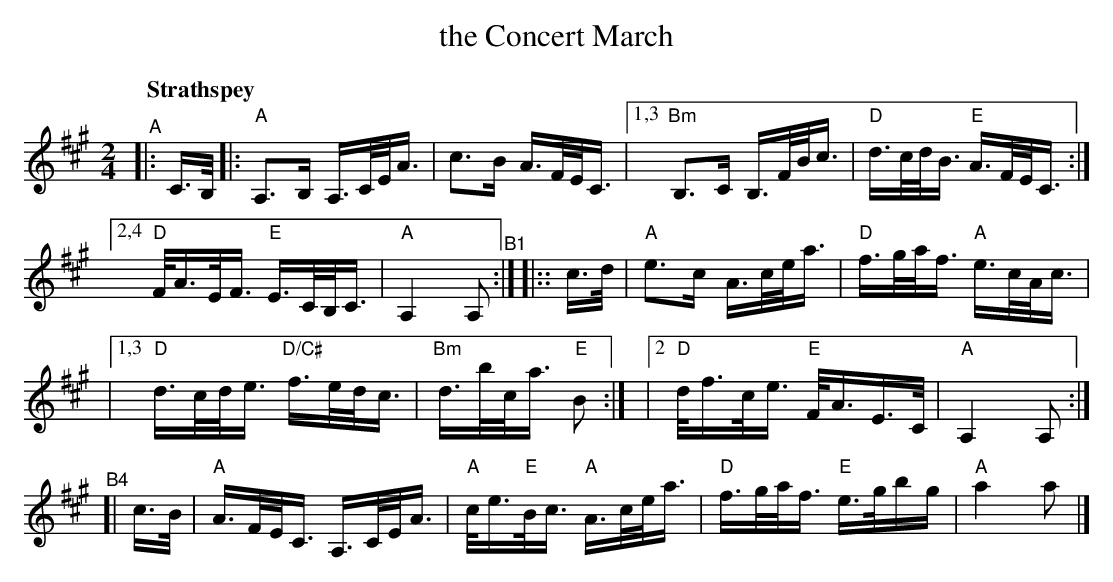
X:1
T: the Concert March
M: 2/4
L: 1/16
Q: "Strathspey"
K: A
"^A"\
|: C>B, |: "A"A,3B, A,>CE<A | c3B A>FE<C \
|[1,3 "Bm"B,3C B,>FB<c | "D"d>cd<B "E"A>FE<C :|
[2,4 "D"F<AE<F "E"E>CB,<C | "A"A,4 A,2 "^B1":|\
|:: c>d | "A"e3c A>ce<a | "D"f>ga<f "A"e>cA<c |
|[1,3 "D"d>cd<e "D/C#"f>ed<c | "Bm"d>bc<a "E"B2 :|\
|[2 "D"d<fc<e "E"F<AE>C | "A"A,4 A,2 :|
"^B4"[| c>B |\
"A"A>FE<C A,>CE<A | "A"c<e"E"B<c "A"A>ce<a |\
"D"f>ga<f "E"e>gbg | "A"a4 a2 |]
